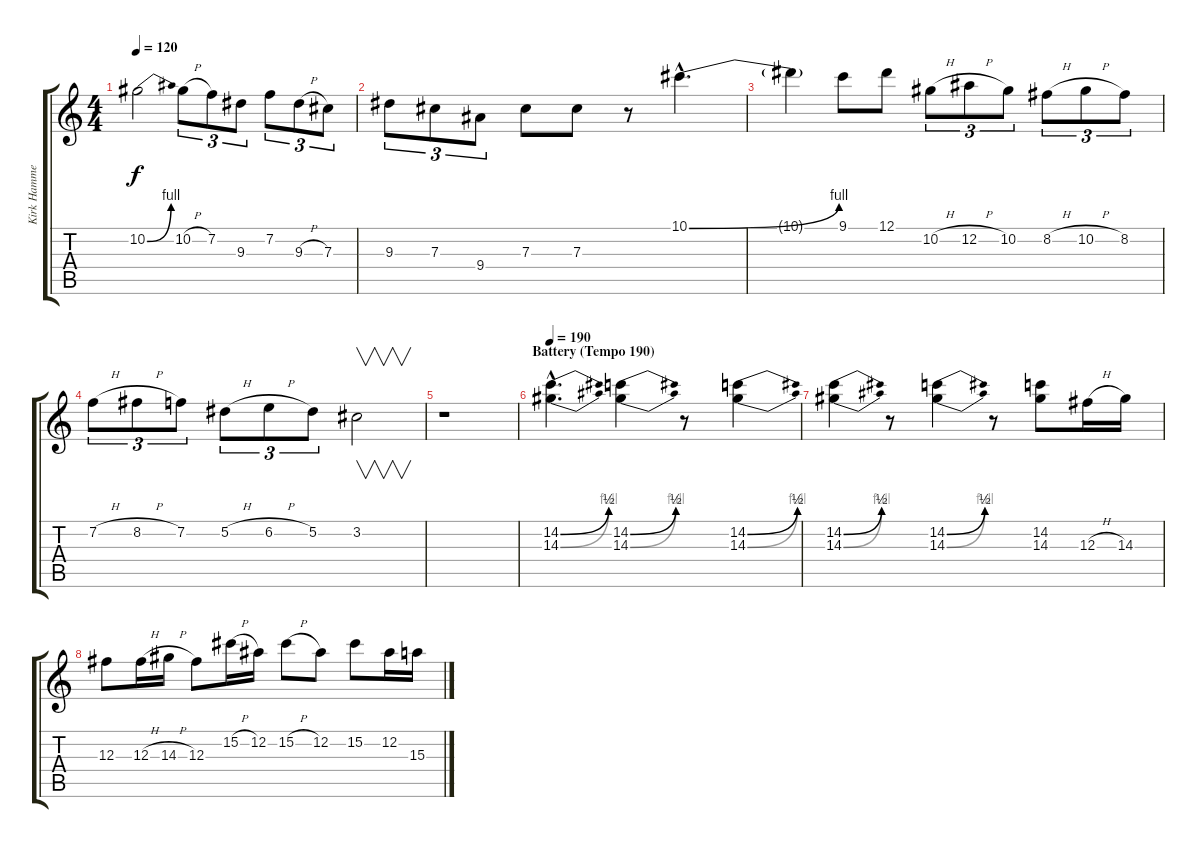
\track ("Kirk Hammett (Distortion Guitar)" "Kirk Hamme") {instrument overdrivenguitar}
\staff {score tabs}
\tuning (Eb4 Bb3 Gb3 Db3 Ab2 Eb2) {hide}
\ts (4 4)
\tempo 120
\clef g2
\ks c
10.2{be (bend 0 0 60 4)}.2{dy f} 10.2{h}.8{tu (3 2)} 7.2.8{tu (3 2)} 9.3.8{tu (3 2)} 7.2.8{tu (3 2)} 9.3{h}.8{tu (3 2)} 7.3.8{tu (3 2)} |
9.3.8{tu (3 2)} 7.3.8{tu (3 2)} 9.4.8{tu (3 2)} 7.3.8 7.3.8 r.8 10.1{be (bend 0 0 60 4) hac}.4{d} |
10.1{t}.4 9.1.8 12.1.8 10.2{h}.8{tu (3 2)} 12.2{h}.8{tu (3 2)} 10.2.8{tu (3 2)} 8.2{h}.8{tu (3 2)} 10.2{h}.8{tu (3 2)} 8.2.8{tu (3 2)} |
7.2{h}.8{tu (3 2)} 8.2{h}.8{tu (3 2)} 7.2.8{tu (3 2)} 5.2{h}.8{tu (3 2)} 6.2{h}.8{tu (3 2)} 5.2.8{tu (3 2)} 3.2.2{v} |
r.1 |
\section ("" "Battery (Tempo 190)")
\tempo 190
(14.2{be (bend 0 0 60 2) hac} 14.3{be (bend 0 0 60 4) hac}).4{d} (14.2{be (bend 0 0 60 2)} 14.3{be (bend 0 0 60 4)}).4 r.8 (14.2{be (bend 0 0 60 2)} 14.3{be (bend 0 0 60 4)}).4 |
(14.2{be (bend 0 0 60 2)} 14.3{be (bend 0 0 60 4)}).4 r.8 (14.2{be (bend 0 0 60 2)} 14.3{be (bend 0 0 60 4)}).4 r.8 (14.2 14.3).8 12.3{h}.16 14.3.16 |
12.3.8 12.3{h}.16 14.3{h}.16 12.3.8 15.2{h}.16 12.2.16 15.2{h}.8 12.2.8 15.2.8 12.2.16 15.3.16
